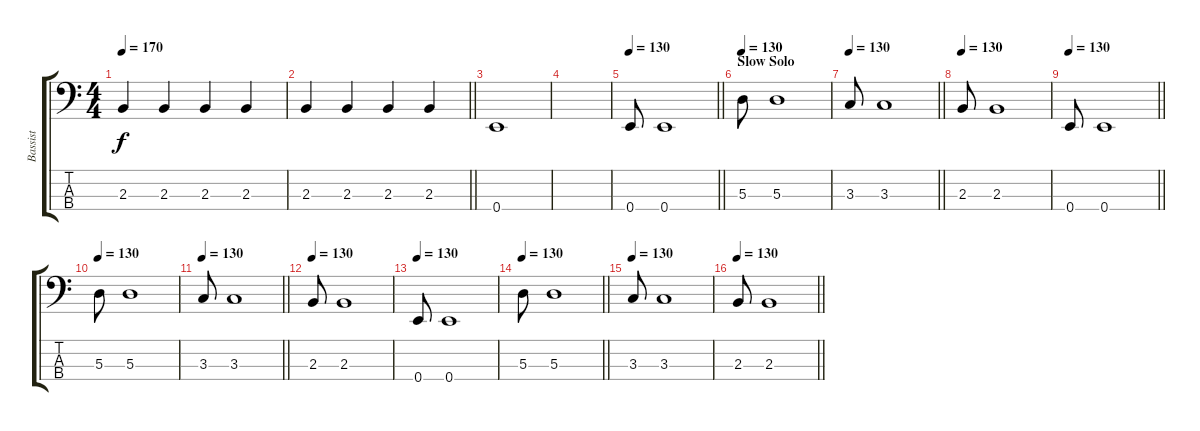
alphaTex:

\track ("Bassist" "Bassist") {instrument electricbasspick}
\staff {score tabs}
\tuning (G2 D2 A1 E1) {hide}
\ts (4 4)
\tempo 170
\clef f4
\ks c
2.3.4{dy f} 2.3.4 2.3.4 2.3.4 |
\barLineRight lightlight
2.3.4 2.3.4 2.3.4 2.3.4 |
0.4.1 |
|
\tempo 130
\barLineRight lightlight
0.4.8 0.4.1 |
\section ("" "Slow Solo")
\tempo 130
5.3.8 5.3.1 |
\tempo 130
\barLineRight lightlight
3.3.8 3.3.1 |
\tempo 130
2.3.8 2.3.1 |
\tempo 130
\barLineRight lightlight
0.4.8 0.4.1 |
\tempo 130
5.3.8 5.3.1 |
\tempo 130
\barLineRight lightlight
3.3.8 3.3.1 |
\tempo 130
2.3.8 2.3.1 |
\tempo 130
0.4.8 0.4.1 |
\tempo 130
\barLineRight lightlight
5.3.8 5.3.1 |
\tempo 130
3.3.8 3.3.1 |
\tempo 130
\barLineRight lightlight
2.3.8 2.3.1
